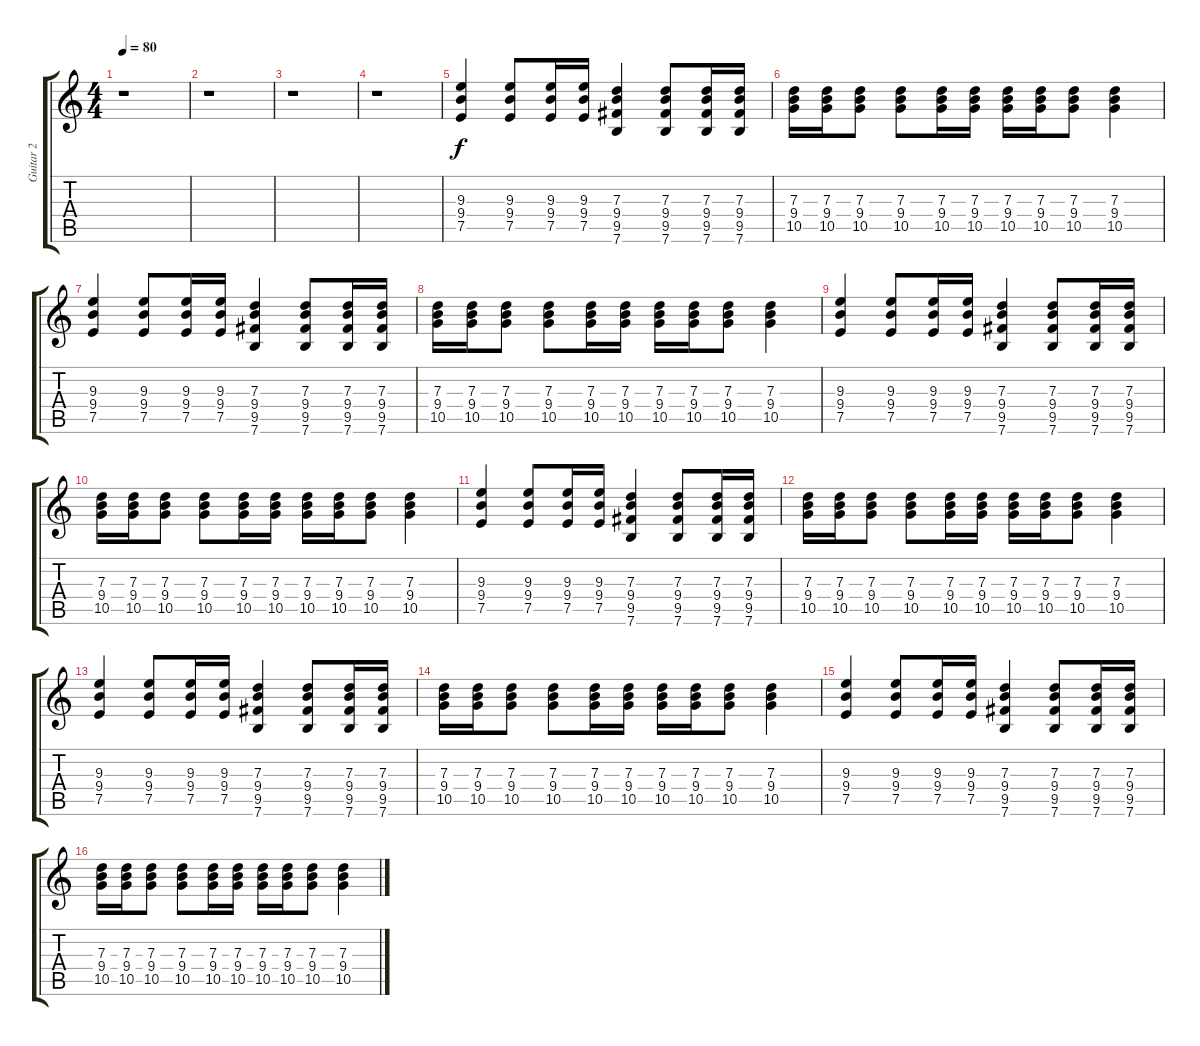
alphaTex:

\track ("Guitar 2" "Guitar 2") {instrument distortionguitar}
\staff {score tabs}
\tuning (E4 B3 G3 D3 A2 E2) {hide}
\ts (4 4)
\tempo 80
\clef g2
\ks c
r.1{dy f} |
r.1 |
r.1 |
r.1 |
(9.3 9.4 7.5).4 (9.3 9.4 7.5).8 (9.3 9.4 7.5).16 (9.3 9.4 7.5).16 (7.3 9.4 9.5 7.6).4 (7.3 9.4 9.5 7.6).8 (7.3 9.4 9.5 7.6).16 (7.3 9.4 9.5 7.6).16 |
(7.3 9.4 10.5).16 (7.3 9.4 10.5).16 (7.3 9.4 10.5).8 (7.3 9.4 10.5).8 (7.3 9.4 10.5).16 (7.3 9.4 10.5).16 (7.3 9.4 10.5).16 (7.3 9.4 10.5).16 (7.3 9.4 10.5).8 (7.3 9.4 10.5).4 |
(9.3 9.4 7.5).4 (9.3 9.4 7.5).8 (9.3 9.4 7.5).16 (9.3 9.4 7.5).16 (7.3 9.4 9.5 7.6).4 (7.3 9.4 9.5 7.6).8 (7.3 9.4 9.5 7.6).16 (7.3 9.4 9.5 7.6).16 |
(7.3 9.4 10.5).16 (7.3 9.4 10.5).16 (7.3 9.4 10.5).8 (7.3 9.4 10.5).8 (7.3 9.4 10.5).16 (7.3 9.4 10.5).16 (7.3 9.4 10.5).16 (7.3 9.4 10.5).16 (7.3 9.4 10.5).8 (7.3 9.4 10.5).4 |
(9.3 9.4 7.5).4 (9.3 9.4 7.5).8 (9.3 9.4 7.5).16 (9.3 9.4 7.5).16 (7.3 9.4 9.5 7.6).4 (7.3 9.4 9.5 7.6).8 (7.3 9.4 9.5 7.6).16 (7.3 9.4 9.5 7.6).16 |
(7.3 9.4 10.5).16 (7.3 9.4 10.5).16 (7.3 9.4 10.5).8 (7.3 9.4 10.5).8 (7.3 9.4 10.5).16 (7.3 9.4 10.5).16 (7.3 9.4 10.5).16 (7.3 9.4 10.5).16 (7.3 9.4 10.5).8 (7.3 9.4 10.5).4 |
(9.3 9.4 7.5).4 (9.3 9.4 7.5).8 (9.3 9.4 7.5).16 (9.3 9.4 7.5).16 (7.3 9.4 9.5 7.6).4 (7.3 9.4 9.5 7.6).8 (7.3 9.4 9.5 7.6).16 (7.3 9.4 9.5 7.6).16 |
(7.3 9.4 10.5).16 (7.3 9.4 10.5).16 (7.3 9.4 10.5).8 (7.3 9.4 10.5).8 (7.3 9.4 10.5).16 (7.3 9.4 10.5).16 (7.3 9.4 10.5).16 (7.3 9.4 10.5).16 (7.3 9.4 10.5).8 (7.3 9.4 10.5).4 |
(9.3 9.4 7.5).4 (9.3 9.4 7.5).8 (9.3 9.4 7.5).16 (9.3 9.4 7.5).16 (7.3 9.4 9.5 7.6).4 (7.3 9.4 9.5 7.6).8 (7.3 9.4 9.5 7.6).16 (7.3 9.4 9.5 7.6).16 |
(7.3 9.4 10.5).16 (7.3 9.4 10.5).16 (7.3 9.4 10.5).8 (7.3 9.4 10.5).8 (7.3 9.4 10.5).16 (7.3 9.4 10.5).16 (7.3 9.4 10.5).16 (7.3 9.4 10.5).16 (7.3 9.4 10.5).8 (7.3 9.4 10.5).4 |
(9.3 9.4 7.5).4 (9.3 9.4 7.5).8 (9.3 9.4 7.5).16 (9.3 9.4 7.5).16 (7.3 9.4 9.5 7.6).4 (7.3 9.4 9.5 7.6).8 (7.3 9.4 9.5 7.6).16 (7.3 9.4 9.5 7.6).16 |
(7.3 9.4 10.5).16 (7.3 9.4 10.5).16 (7.3 9.4 10.5).8 (7.3 9.4 10.5).8 (7.3 9.4 10.5).16 (7.3 9.4 10.5).16 (7.3 9.4 10.5).16 (7.3 9.4 10.5).16 (7.3 9.4 10.5).8 (7.3 9.4 10.5).4
